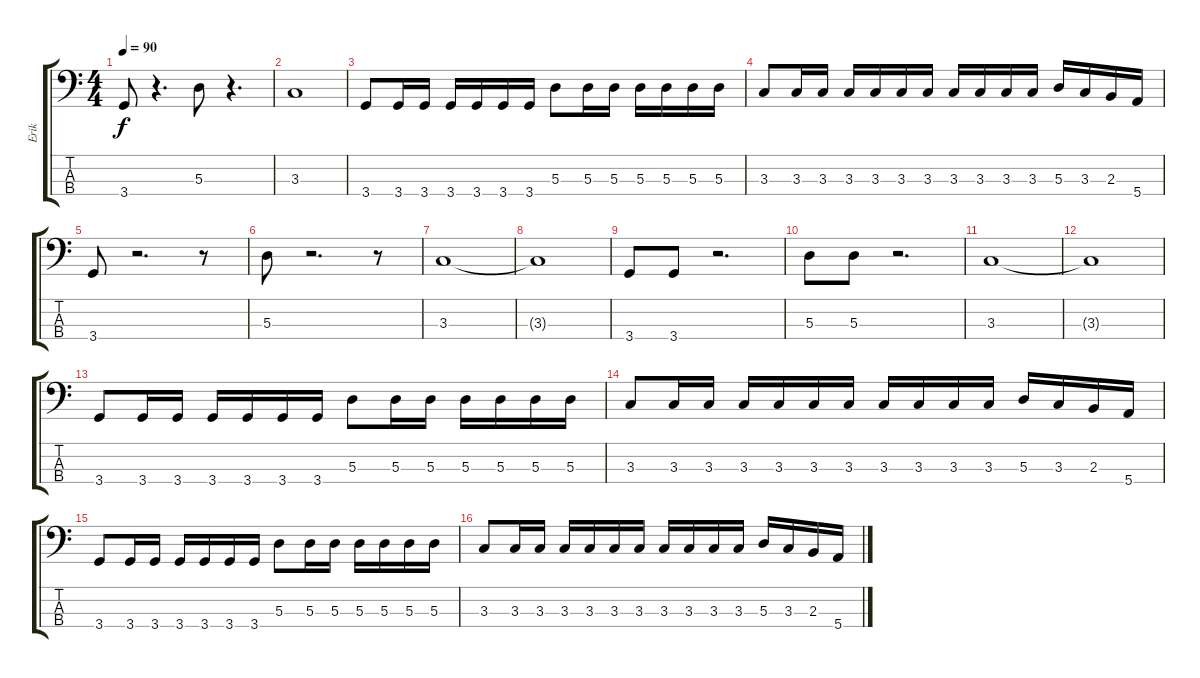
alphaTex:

\track ("Erik" "Erik") {instrument electricbasspick}
\staff {score tabs}
\tuning (G2 D2 A1 E1) {hide}
\ts (4 4)
\tempo 90
\clef f4
\ks c
3.4.8{dy f instrument electricbasspick} r.4{d} 5.3.8 r.4{d} |
3.3.1 |
3.4.8 3.4.16 3.4.16 3.4.16 3.4.16 3.4.16 3.4.16 5.3.8 5.3.16 5.3.16 5.3.16 5.3.16 5.3.16 5.3.16 |
3.3.8 3.3.16 3.3.16 3.3.16 3.3.16 3.3.16 3.3.16 3.3.16 3.3.16 3.3.16 3.3.16 5.3.16 3.3.16 2.3.16 5.4.16 |
3.4.8 r.2{d} r.8 |
5.3.8 r.2{d} r.8 |
3.3.1 |
3.3{t}.1 |
3.4.8 3.4.8 r.2{d} |
5.3.8 5.3.8 r.2{d} |
3.3.1 |
3.3{t}.1 |
3.4.8 3.4.16 3.4.16 3.4.16 3.4.16 3.4.16 3.4.16 5.3.8 5.3.16 5.3.16 5.3.16 5.3.16 5.3.16 5.3.16 |
3.3.8 3.3.16 3.3.16 3.3.16 3.3.16 3.3.16 3.3.16 3.3.16 3.3.16 3.3.16 3.3.16 5.3.16 3.3.16 2.3.16 5.4.16 |
3.4.8 3.4.16 3.4.16 3.4.16 3.4.16 3.4.16 3.4.16 5.3.8 5.3.16 5.3.16 5.3.16 5.3.16 5.3.16 5.3.16 |
3.3.8 3.3.16 3.3.16 3.3.16 3.3.16 3.3.16 3.3.16 3.3.16 3.3.16 3.3.16 3.3.16 5.3.16 3.3.16 2.3.16 5.4.16
